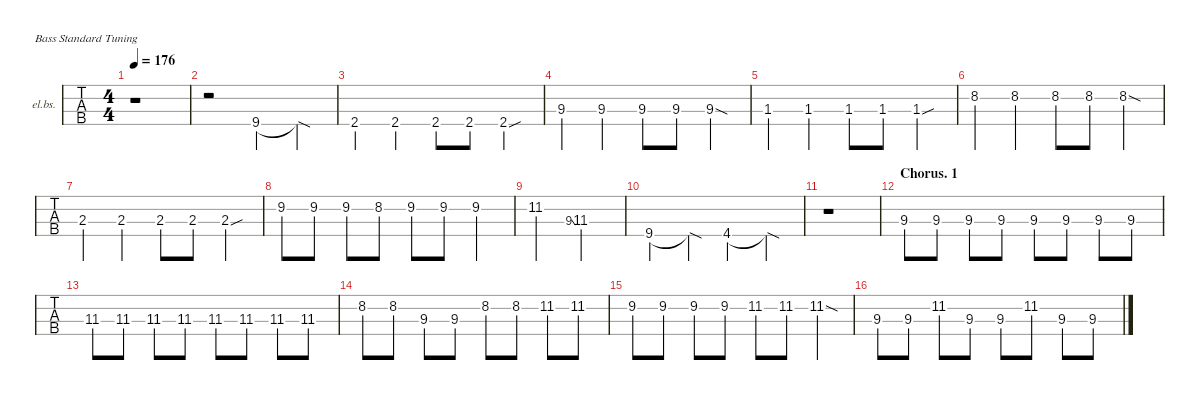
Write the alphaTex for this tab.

\defaultSystemsLayout 4
\hideDynamics
\bracketExtendMode nobrackets
\firstSystemTrackNameOrientation horizontal
\track ("Electric Bass" "el.bs.") {defaultSystemsLayout 4 instrument electricbassfinger}
\staff {tabs}
\tuning (G2 D2 A1 E1)
\ts (4 4)
\tempo 176
\clef f4
\ks f#
r.1{dy f} |
r.2 9.4{acc #}.4 9.4{sod t acc #}.4 |
2.4{st acc #}.4 2.4{st acc #}.4 2.4{acc #}.8 2.4{acc #}.8 2.4{sou acc #}.4 |
9.3{st acc #}.4 9.3{st acc #}.4 9.3{acc #}.8 9.3{acc #}.8 9.3{sod acc #}.4 |
1.3{st acc #}.4 1.3{st acc #}.4 1.3{acc #}.8 1.3{acc #}.8 1.3{sou acc #}.4 |
8.2{st acc #}.4 8.2{st acc #}.4 8.2{acc #}.8 8.2{acc #}.8 8.2{sod acc #}.4 |
2.3{st acc forcenatural}.4 2.3{st acc forcenatural}.4 2.3{acc forcenatural}.8 2.3{acc forcenatural}.8 2.3{sou acc forcenatural}.4 |
9.2{acc forcenatural}.8 9.2{acc forcenatural}.8 9.2{acc forcenatural}.8 8.2{acc #}.8 9.2{acc forcenatural}.8 9.2{acc forcenatural}.8 9.2{acc forcenatural}.4 |
11.2{acc #}.2 9.3{ss acc #}.8{gr} 11.3{acc #}.2 |
9.4{acc #}.4 9.4{sod t acc #}.4 4.4{acc #}.4 4.4{sod t acc #}.4 |
r.1 |
\section ("" "Chorus. 1")
9.3{acc #}.8 9.3{acc #}.8 9.3{acc #}.8 9.3{acc #}.8 9.3{acc #}.8 9.3{acc #}.8 9.3{acc #}.8 9.3{acc #}.8 |
11.3{acc #}.8 11.3{acc #}.8 11.3{acc #}.8 11.3{acc #}.8 11.3{acc #}.8 11.3{acc #}.8 11.3{acc #}.8 11.3{acc #}.8 |
8.2{acc #}.8 8.2{acc #}.8 9.3{acc #}.8 9.3{acc #}.8 8.2{acc #}.8 8.2{acc #}.8 11.2{acc #}.8 11.2{acc #}.8 |
9.2{acc forcenatural}.8 9.2{acc forcenatural}.8 9.2{acc forcenatural}.8 9.2{acc forcenatural}.8 11.2{acc #}.8 11.2{acc #}.8 11.2{sod acc #}.4 |
9.3{acc #}.8 9.3{acc #}.8 11.2{acc #}.8 9.3{acc #}.8 9.3{acc #}.8 11.2{acc #}.8 9.3{acc #}.8 9.3{acc #}.8
